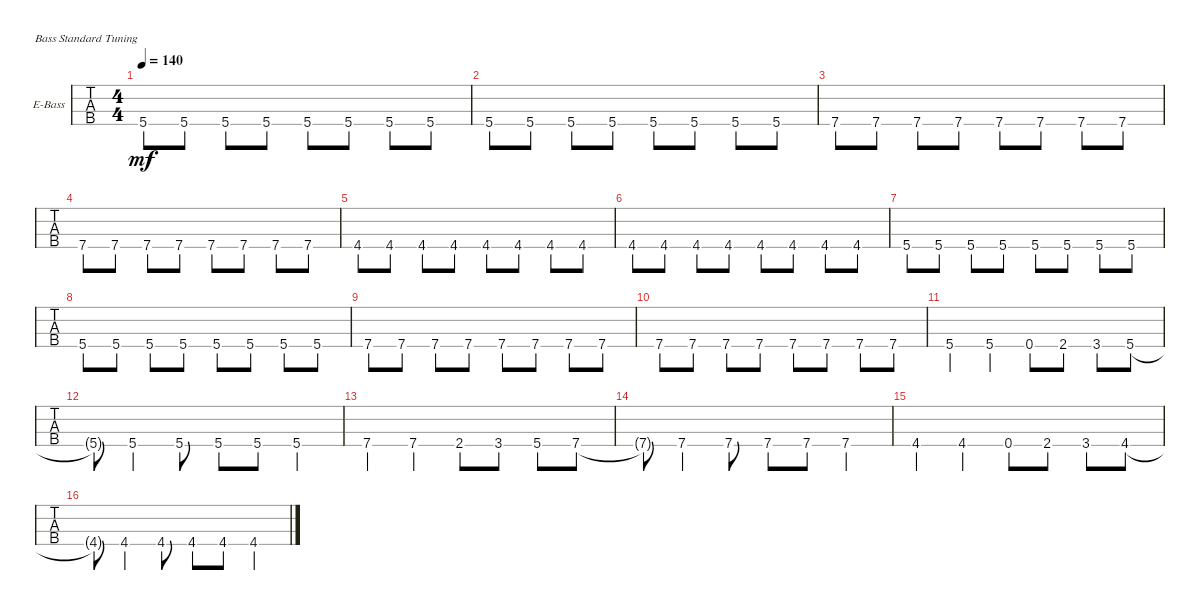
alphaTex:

\defaultSystemsLayout 4
\bracketExtendMode groupsimilarinstruments
\firstSystemTrackNameOrientation horizontal
\otherSystemsTrackNameOrientation horizontal
\track ("Electric Bass" "E-Bass") {instrument electricbassfinger}
\staff {tabs}
\tuning (G2 D2 A1 E1)
\ts (4 4)
\tempo 140
\clef f4
\ks c
5.4.8{dy mf} 5.4.8 5.4.8 5.4.8 5.4.8 5.4.8 5.4.8 5.4.8 |
5.4.8 5.4.8 5.4.8 5.4.8 5.4.8 5.4.8 5.4.8 5.4.8 |
7.4.8 7.4.8 7.4.8 7.4.8 7.4.8 7.4.8 7.4.8 7.4.8 |
7.4.8 7.4.8 7.4.8 7.4.8 7.4.8 7.4.8 7.4.8 7.4.8 |
4.4.8 4.4.8 4.4.8 4.4.8 4.4.8 4.4.8 4.4.8 4.4.8 |
4.4.8 4.4.8 4.4.8 4.4.8 4.4.8 4.4.8 4.4.8 4.4.8 |
5.4.8 5.4.8 5.4.8 5.4.8 5.4.8 5.4.8 5.4.8 5.4.8 |
5.4.8 5.4.8 5.4.8 5.4.8 5.4.8 5.4.8 5.4.8 5.4.8 |
7.4.8 7.4.8 7.4.8 7.4.8 7.4.8 7.4.8 7.4.8 7.4.8 |
7.4.8 7.4.8 7.4.8 7.4.8 7.4.8 7.4.8 7.4.8 7.4.8 |
5.4.4 5.4.4 0.4.8 2.4.8 3.4.8 5.4.8 |
5.4{t}.8 5.4.4 5.4.8 5.4.8 5.4.8 5.4.4 |
7.4.4 7.4.4 2.4.8 3.4.8 5.4.8 7.4.8 |
7.4{t}.8 7.4.4 7.4.8 7.4.8 7.4.8 7.4.4 |
4.4.4 4.4.4 0.4.8 2.4.8 3.4.8 4.4.8 |
4.4{t}.8 4.4.4 4.4.8 4.4.8 4.4.8 4.4.4
